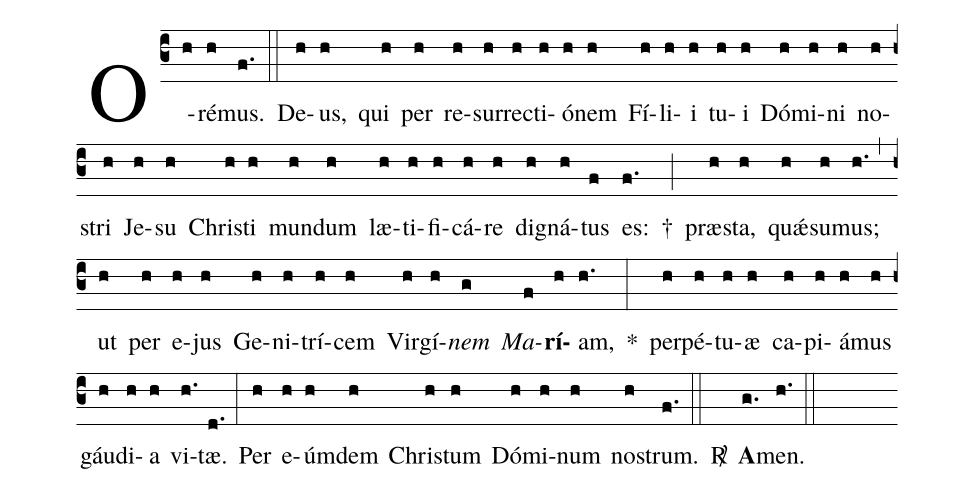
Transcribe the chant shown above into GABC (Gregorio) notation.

%%
(c3)O(h)ré(h)mus.(f.) (::)
De(h)us,(h) qui(h) per(h) re(h)sur(h)re(h)cti(h)ó(h)nem(h) Fí(h)li(h)i(h) tu(h)i(h) Dó(h)mi(h)ni(h) no(h)stri(h) Je(h)su(h) Chri(h)sti(h) mun(h)dum(h) læ(h)ti(h)fi(h)cá(h)re(h) di(h)gná(h)tus(f) es:(f.) †(;) præ(h)sta,(h) qu<sp>'ae</sp>(h)su(h)mus;(h.) (,) ut(h) per(h) e(h)jus(h) Ge(h)ni(h)trí(h)cem(h) Vir(h)gí(h)<i>nem</i>(g) <i>Ma</i>(f)<b>rí</b>(h)am,(h.) *(:) per(h)pé(h)tu(h)æ(h) ca(h)pi(h)á(h)mus(h) gáu(h)di(h)a(h) vi(h.)tæ.(d.) (:) Per(h) e(h)úm(h)dem(h) Chri(h)stum(h) Dó(h)mi(h)num(h) no(h)strum.(f.) (::)
<v>\Rbar</v>() <b>A</b>(g.)men.(h.) (::)
